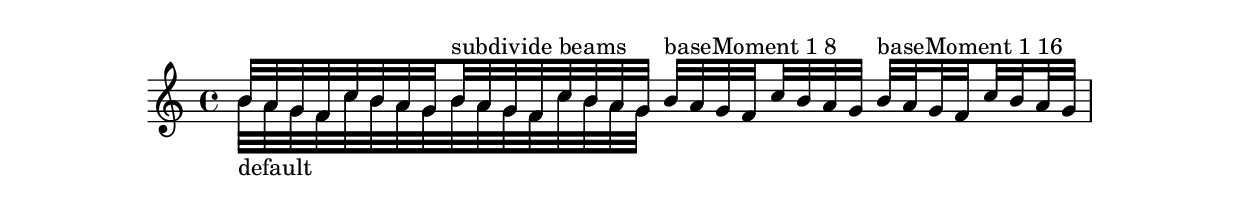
% Do not edit this file; it is automatically
% generated from Documentation/snippets/new
% This file is in the public domain.
%% Note: this file works from version 2.13.36
\version "2.13.46"

\header {
%% Translation of GIT committish: a874fda3641c9e02f61be5c41b215b8304b8ed00
  texidoces = "
Se pueden subdividir las barras automáticamente.  Estableciendo la
propiedad @code{subdivideBeams}, las barras se subdividen en
posiciones de pulso (tal y como se especifica en @code{beatLength}).

"
  doctitlees = "Subdivisiones de barra automáticas"

  lsrtags = "rhythms"

  texidoc = "
Beams can be subdivided automatically.  By setting the property
@code{subdivideBeams}, beams are subdivided at beat positions (as
specified in @code{baseMoment}).

"
  doctitle = "Automatic beam subdivisions"
} % begin verbatim


\new Staff {
  \relative c'' {
    <<
      {
        \voiceOne
        \set subdivideBeams = ##t
        b32[ a g f c' b a g
        b32^"subdivide beams" a g f c' b a g]
      }
      \new Voice {
        \voiceTwo
        b32_"default"[ a g f c' b a g
        b32 a g f c' b a g]
      }
    >>
    \oneVoice
    \set baseMoment = #(ly:make-moment 1 8)
    \set beatStructure = #'(2 2 2 2)
    b32^"baseMoment 1 8"[ a g f c' b a g]
    \set baseMoment = #(ly:make-moment 1 16)
    \set beatStructure = #'(4 4 4 4)
    b32^"baseMoment 1 16"[ a g f c' b a g]
  }
}

